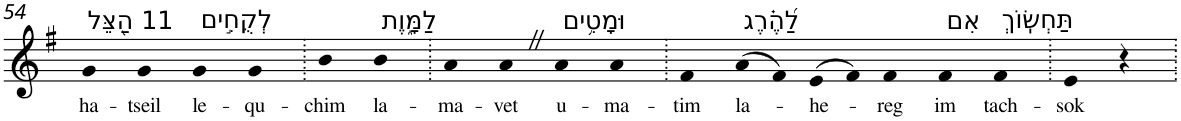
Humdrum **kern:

**kern	**text
*part1	*part1
*staff1	*staff1
*I"Piano	*
*I'Pno	*
!!LO:PB:g=z
*clefG2	*
*k[f#]	*
*G:	*
=54	=54
!LO:TX:a:t=11 הַ֭צֵּל	!
!	!LO:LY:b
4g	ha-
!	!LO:LY:b
4g	-tseil
!LO:TX:a:t=לְקֻחִ֣ים	!
!	!LO:LY:b
4g	le-
!	!LO:LY:b
4g	-qu-
=55.	=55.
!	!LO:LY:b
4b	-chim
!LO:TX:a:t=לַמָּ֑וֶת	!
!	!LO:LY:b
4b	la-
=56.	=56.
!	!LO:LY:b
4a	-ma-
!	!LO:LY:b
4aZ	-vet
!LO:TX:a:t=וּמָטִ֥ים	!
!	!LO:LY:b
4a	u-
!	!LO:LY:b
4a	-ma-
=57.	=57.
!	!LO:LY:b
4f#	-tim
!LO:TX:a:t=לַ֝הֶ֗רֶג	!
!	!LO:LY:b
(>8a	la-
8f#)	.
!	!LO:LY:b
(>8e	-he-
8f#)	.
!	!LO:LY:b
4f#	-reg
!LO:TX:a:t=אִם	!
!	!LO:LY:b
4f#	im
!LO:TX:a:t=תַּחְשֽׂוֹךְ	!
!	!LO:LY:b
4f#	tach-
=58.	=58.
!	!LO:LY:b
4e	-sok
4r	.
=.	=.
*-	*-
